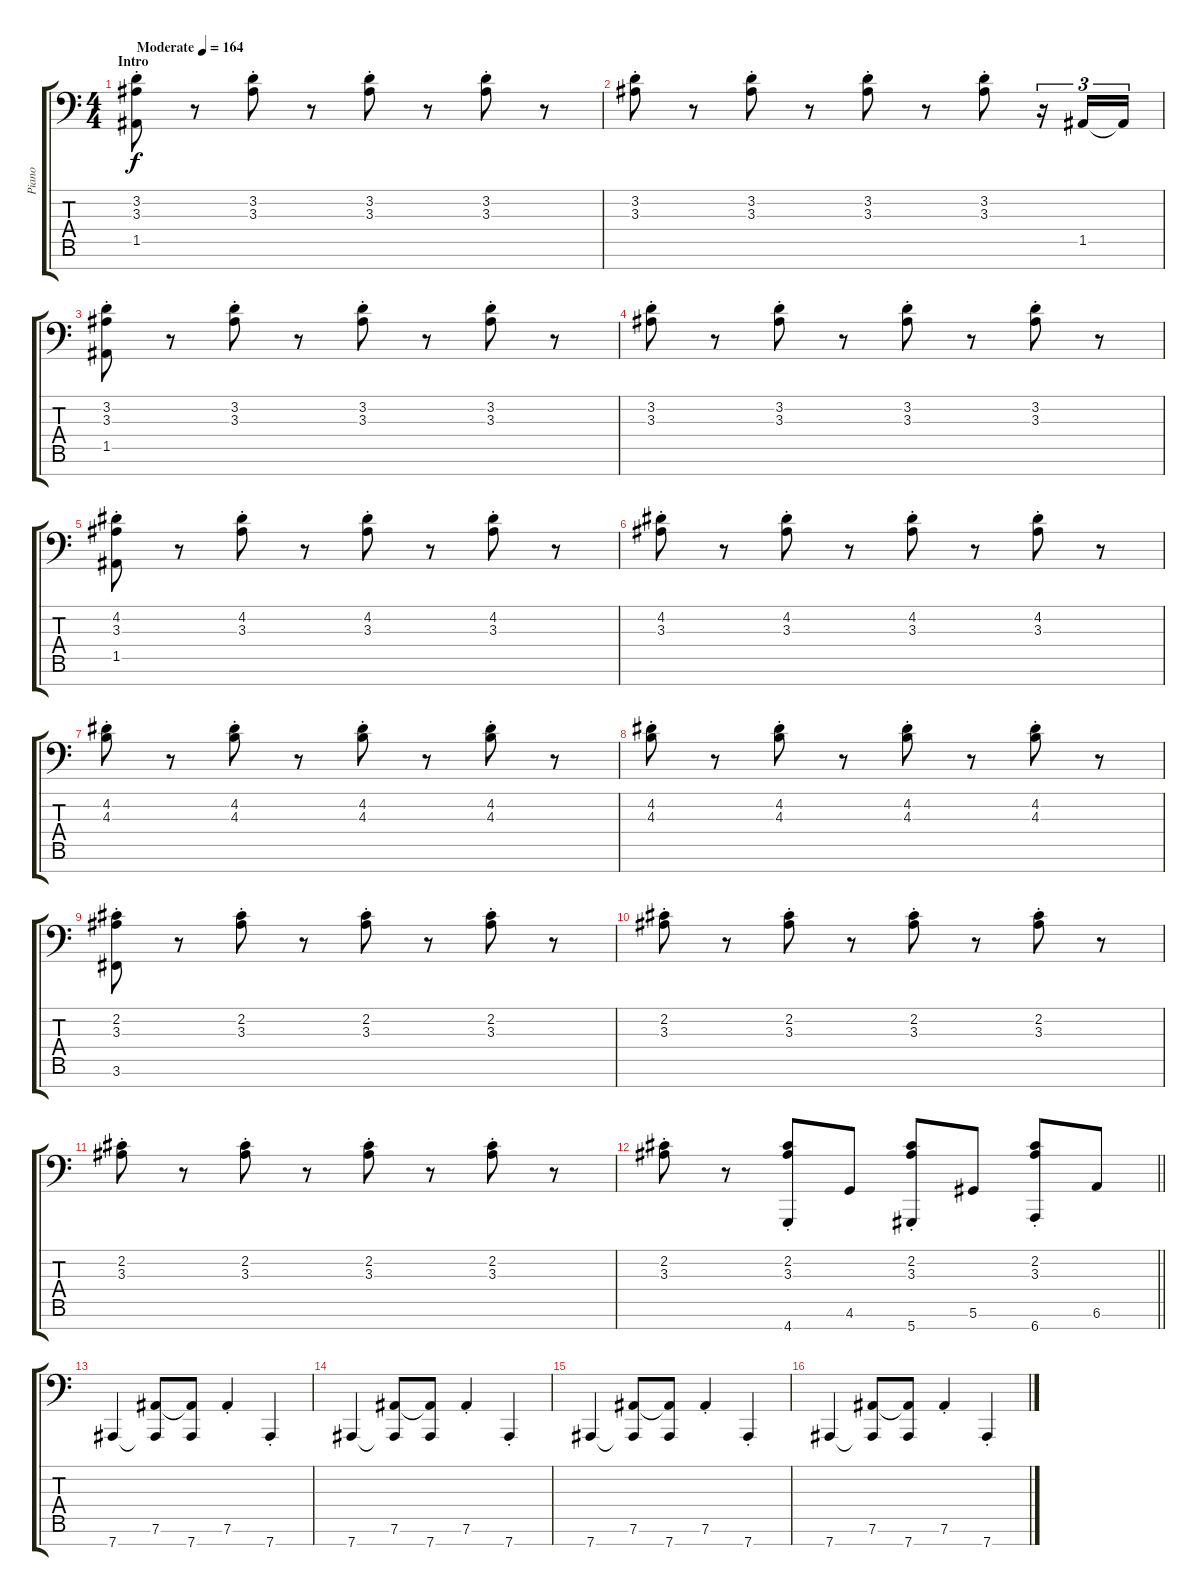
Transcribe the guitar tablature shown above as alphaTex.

\track ("Piano" "Piano") {instrument brightacousticpiano}
\staff {score tabs}
\tuning (E4 B3 G3 D3 A2 Eb2 Eb1) {hide}
\ts (4 4)
\section ("" "Intro")
\tempo (164 "Moderate")
\clef f4
\ks c
(3.2{st} 3.3{st} 1.5).8{dy f instrument brightacousticpiano} r.8 (3.2{st} 3.3{st}).8 r.8 (3.2{st} 3.3{st}).8 r.8 (3.2{st} 3.3{st}).8 r.8 |
(3.2{st} 3.3{st}).8 r.8 (3.2{st} 3.3{st}).8 r.8 (3.2{st} 3.3{st}).8 r.8 (3.2{st} 3.3{st}).8 r.16{tu (3 2)} 1.5.16{tu (3 2)} 1.5{t}.16{tu (3 2)} |
(3.2{st} 3.3{st} 1.5).8 r.8 (3.2{st} 3.3{st}).8 r.8 (3.2{st} 3.3{st}).8 r.8 (3.2{st} 3.3{st}).8 r.8 |
(3.2{st} 3.3{st}).8 r.8 (3.2{st} 3.3{st}).8 r.8 (3.2{st} 3.3{st}).8 r.8 (3.2{st} 3.3{st}).8 r.8 |
(4.2{st} 3.3{st} 1.5).8 r.8 (4.2{st} 3.3{st}).8 r.8 (4.2{st} 3.3{st}).8 r.8 (4.2{st} 3.3{st}).8 r.8 |
(4.2{st} 3.3{st}).8 r.8 (4.2{st} 3.3{st}).8 r.8 (4.2{st} 3.3{st}).8 r.8 (4.2{st} 3.3{st}).8 r.8 |
(4.2{st} 4.3{st}).8 r.8 (4.2{st} 4.3{st}).8 r.8 (4.2{st} 4.3{st}).8 r.8 (4.2{st} 4.3{st}).8 r.8 |
(4.2{st} 4.3{st}).8 r.8 (4.2{st} 4.3{st}).8 r.8 (4.2{st} 4.3{st}).8 r.8 (4.2{st} 4.3{st}).8 r.8 |
(2.2{st} 3.3{st} 3.6).8 r.8 (2.2{st} 3.3{st}).8 r.8 (2.2{st} 3.3{st}).8 r.8 (2.2{st} 3.3{st}).8 r.8 |
(2.2{st} 3.3{st}).8 r.8 (2.2{st} 3.3{st}).8 r.8 (2.2{st} 3.3{st}).8 r.8 (2.2{st} 3.3{st}).8 r.8 |
(2.2{st} 3.3{st}).8 r.8 (2.2{st} 3.3{st}).8 r.8 (2.2{st} 3.3{st}).8 r.8 (2.2{st} 3.3{st}).8 r.8 |
\barLineRight lightlight
(2.2{st} 3.3{st}).8 r.8 (2.2{st} 3.3{st} 4.7).8 4.6.8 (2.2 3.3{st} 5.7).8 5.6.8 (2.2 3.3{st} 6.7).8 6.6.8 |
\section ("" "")
7.7.4 (7.6 7.7{t}).8 (7.6{t} 7.7).8 7.6{st}.4 7.7{st}.4 |
7.7.4 (7.6 7.7{t}).8 (7.6{t} 7.7).8 7.6{st}.4 7.7{st}.4 |
7.7.4 (7.6 7.7{t}).8 (7.6{t} 7.7).8 7.6{st}.4 7.7{st}.4 |
7.7.4 (7.6 7.7{t}).8 (7.6{t} 7.7).8 7.6{st}.4 7.7{st}.4
